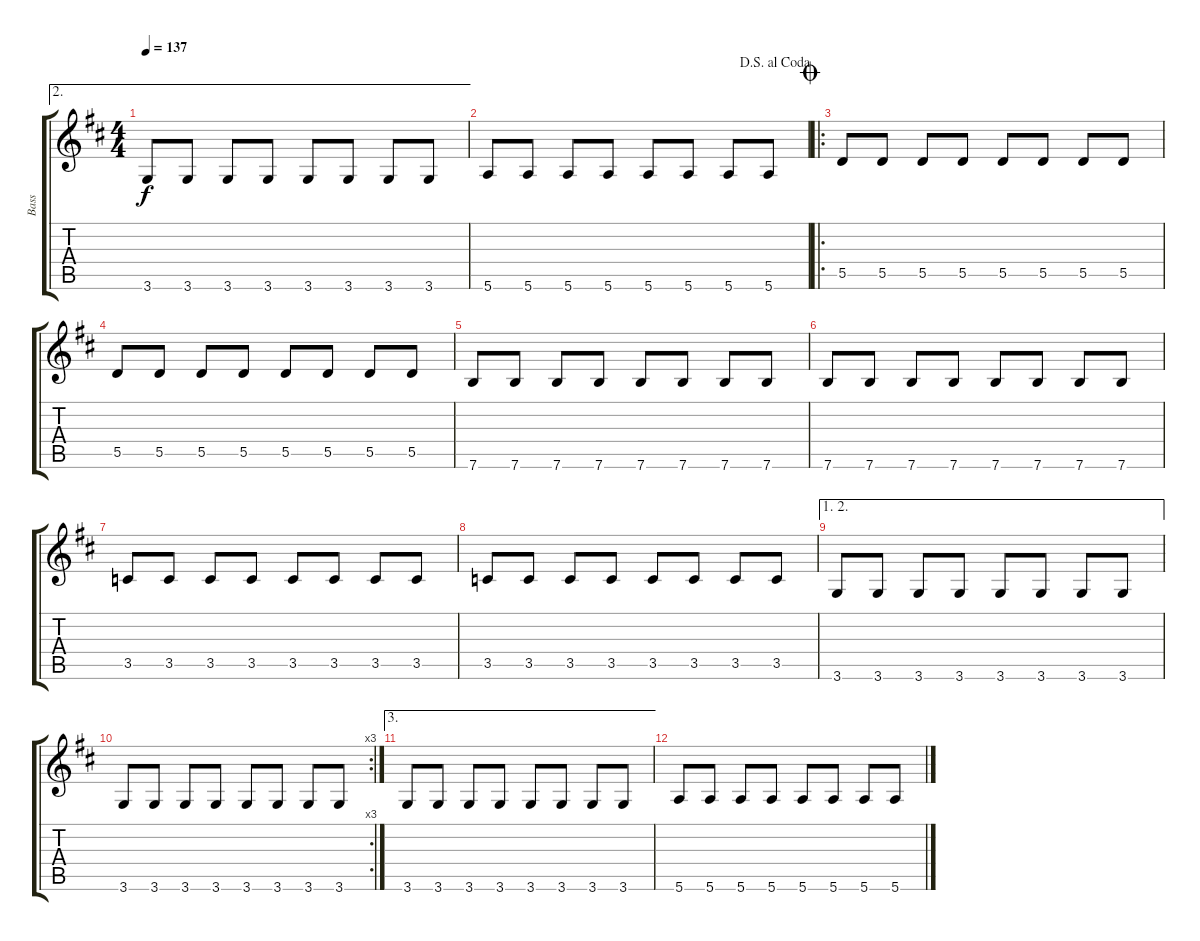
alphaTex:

\track ("Bass" "Bass") {instrument electricbassfinger}
\staff {score tabs}
\tuning (E4 B3 G3 D3 A2 E2) {hide}
\ae 2
\ts (4 4)
\tempo 137
\clef g2
\ks d
3.6.8{dy f} 3.6.8 3.6.8 3.6.8 3.6.8 3.6.8 3.6.8 3.6.8 |
\jump dalsegnoalcoda
5.6.8 5.6.8 5.6.8 5.6.8 5.6.8 5.6.8 5.6.8 5.6.8 |
\ro
\jump coda
5.5.8 5.5.8 5.5.8 5.5.8 5.5.8 5.5.8 5.5.8 5.5.8 |
5.5.8 5.5.8 5.5.8 5.5.8 5.5.8 5.5.8 5.5.8 5.5.8 |
7.6.8 7.6.8 7.6.8 7.6.8 7.6.8 7.6.8 7.6.8 7.6.8 |
7.6.8 7.6.8 7.6.8 7.6.8 7.6.8 7.6.8 7.6.8 7.6.8 |
3.5.8 3.5.8 3.5.8 3.5.8 3.5.8 3.5.8 3.5.8 3.5.8 |
3.5.8 3.5.8 3.5.8 3.5.8 3.5.8 3.5.8 3.5.8 3.5.8 |
\ae (1 2)
3.6.8 3.6.8 3.6.8 3.6.8 3.6.8 3.6.8 3.6.8 3.6.8 |
\rc 3
3.6.8 3.6.8 3.6.8 3.6.8 3.6.8 3.6.8 3.6.8 3.6.8 |
\ae 3
3.6.8 3.6.8 3.6.8 3.6.8 3.6.8 3.6.8 3.6.8 3.6.8 |
5.6.8 5.6.8 5.6.8 5.6.8 5.6.8 5.6.8 5.6.8 5.6.8
